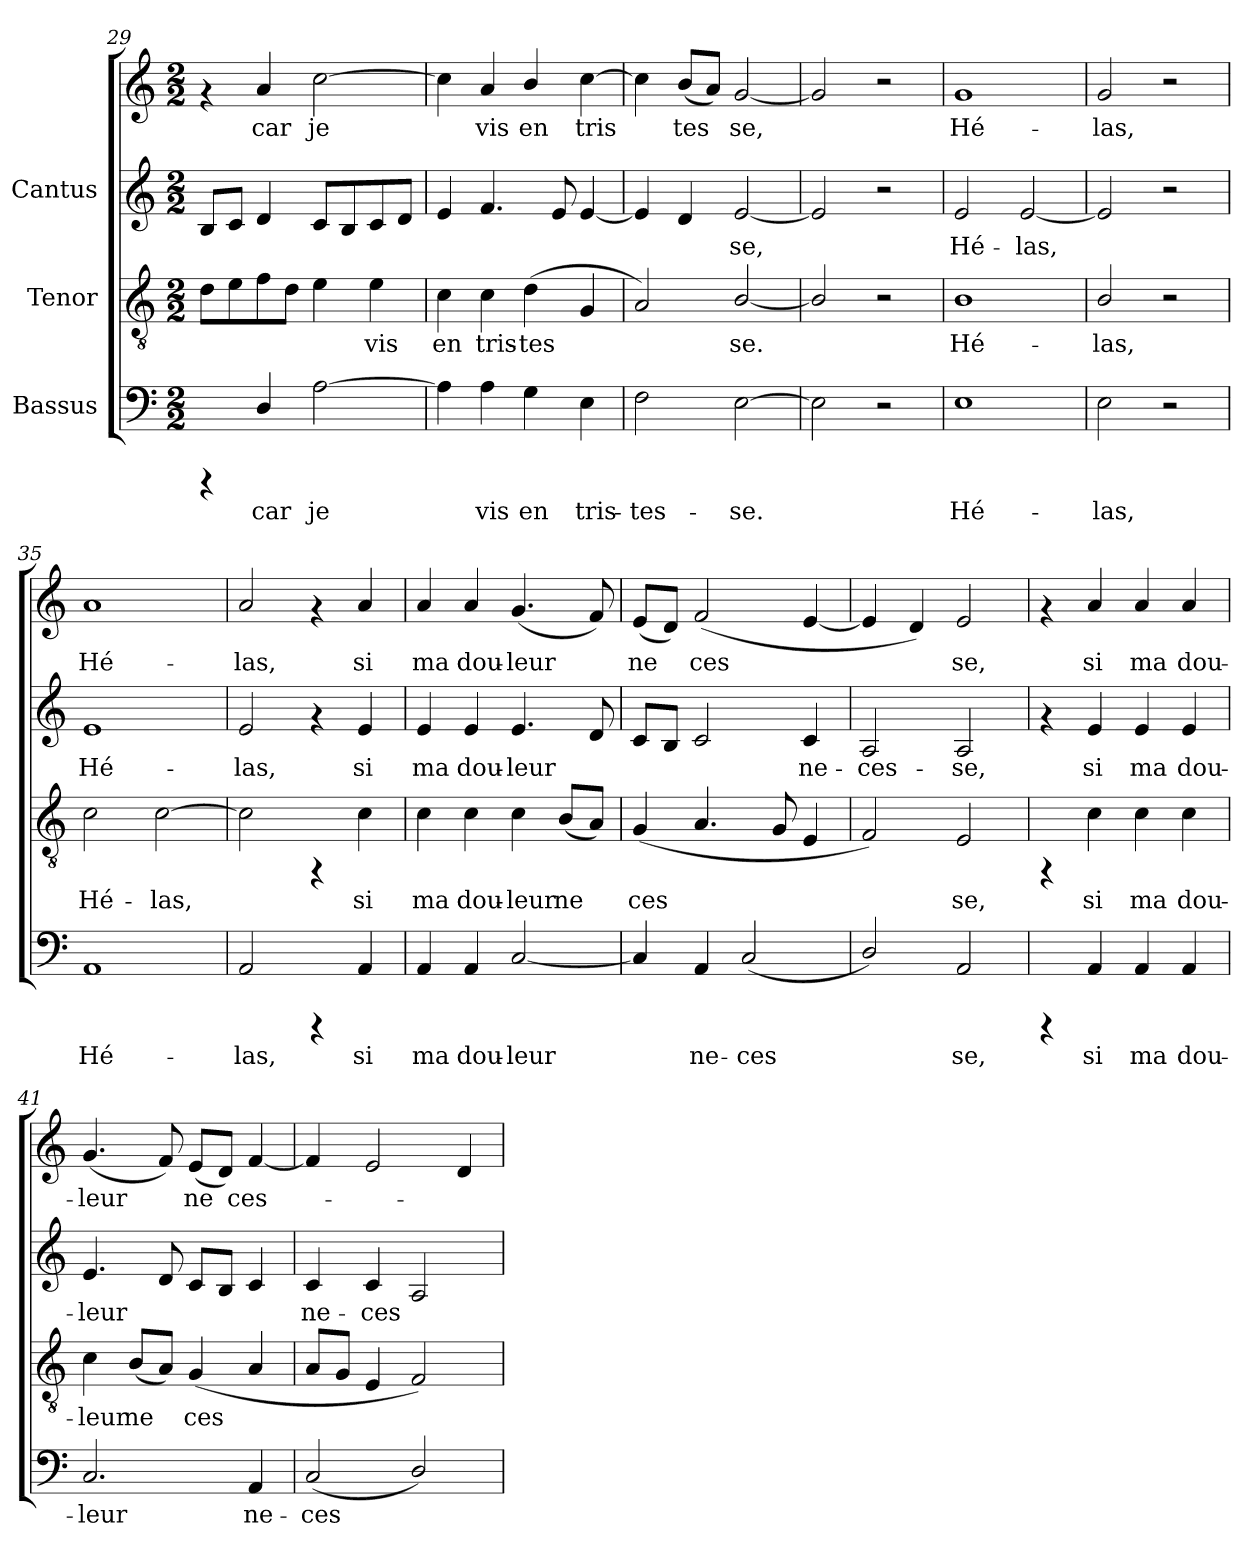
**kern	**text	**kern	**text	**kern	**text	**kern	**text
*part3	*part3	*part2	*part2	*part1	*part1	*part1	*part1
*staff4	*staff4	*staff3	*staff3	*staff2	*staff2	*staff1	*staff1
*I"Bassus	*	*I"Tenor	*	*I"Cantus	*	*	*
*clefF4	*	*clefGv2	*	*clefG2	*	*clefG2	*
*M2/2	*	*M2/2	*	*M2/2	*	*M2/2	*
=29	=29	=29	=29	=29	=29	=29	=29
!	!	!	!LO:LY:b:cj	!	!	!	!
4rCCC	.	8d\L	.	8B/L	.	4rf	.
!	!	!	!LO:LY:b:cj	!	!	!	!
.	.	8e\	.	8c/J	.	.	.
!	!LO:LY:b:cj	!	!LO:LY:b:cj	!	!	!	!LO:LY:b:cj
4D/	car	8f\	.	4d/	.	4a/	-car
!	!	!	!LO:LY:b:cj	!	!	!	!
.	.	8d\J	.	.	.	.	.
!	!LO:LY:b:cj	!	!LO:LY:b:cj	!	!	!	!LO:LY:b:cj
[>2A\	je	4e\	.	8c/L	.	[>2cc\	je
.	.	.	.	8B/	.	.	.
!	!	!	!LO:LY:b:cj	!	!	!	!
.	.	4e\	vis	8c/	.	.	.
.	.	.	.	8d/J	.	.	.
=30	=30	=30	=30	=30	=30	=30	=30
!	!LO:LY:b:cj	!	!LO:LY:b:cj	!	!	!	!LO:LY:b:cj
4A\]	.	4c\	en	4e/	.	4cc\]	.
!	!LO:LY:b:cj	!	!LO:LY:b:cj	!	!	!	!LO:LY:b:cj
4A\	vis	4c\	tris-	4.f/	.	4a/	vis
!	!LO:LY:b:cj	!	!LO:LY:b:cj	!	!	!	!LO:LY:b:cj
4G\	en	(>4d\	-tes-	.	.	4b/	en
.	.	.	.	8e/	.	.	.
!	!LO:LY:b:cj	!	!LO:LY:b:cj	!	!	!	!LO:LY:b:cj
4E\	tris-	4G/	--	[<4e/	.	[>4cc\	tris-
=31	=31	=31	=31	=31	=31	=31	=31
!	!LO:LY:b:cj	!	!LO:LY:b:cj	!	!LO:LY:b:cj	!	!LO:LY:b:cj
2F\	-tes-	2A/)	-	4e/]	.	4cc\]	-
!	!	!	!	!	!LO:LY:b:cj	!	!LO:LY:b:cj
.	.	.	.	4d/	.	(<8b/L	tes-
!	!	!	!	!	!	!	!LO:LY:b:cj
.	.	.	.	.	.	8a/J)	-
!	!LO:LY:b:cj	!	!LO:LY:b:cj	!	!LO:LY:b:cj	!	!LO:LY:b:cj
[>2E\	-se.	[<2B/	se.	[<2e/	se,	[<2g/	se,
=32	=32	=32	=32	=32	=32	=32	=32
2E\]	.	2B/]	.	2e/]	.	2g/]	.
2r	.	2r	.	2r	.	2r	.
=33	=33	=33	=33	=33	=33	=33	=33
!	!LO:LY:b:cj	!	!LO:LY:b:cj	!	!LO:LY:b:cj	!	!LO:LY:b:cj
1E	Hé-	1B	Hé-	2e/	-Hé-	1g	Hé-
!	!	!	!	!	!LO:LY:b:cj	!	!
.	.	.	.	[<2e/	-las,	.	.
!!LO:PB:g=z
=34	=34	=34	=34	=34	=34	=34	=34
!	!LO:LY:b:cj	!	!LO:LY:b:cj	!	!	!	!LO:LY:b:cj
2E\	-las,	2B/	-las,	2e/]	.	2g/	las,
2r	.	2r	.	2r	.	2r	.
=35	=35	=35	=35	=35	=35	=35	=35
!	!LO:LY:b:cj	!	!LO:LY:b:cj	!	!LO:LY:b:cj	!	!LO:LY:b:cj
1AA	Hé-	2c\	Hé-	1e	-Hé-	1a	Hé-
!	!	!	!LO:LY:b:cj	!	!	!	!
.	.	[>2c\	-las,	.	.	.	.
=36	=36	=36	=36	=36	=36	=36	=36
!	!LO:LY:b:cj	!	!LO:LY:b:cj	!	!LO:LY:b:cj	!	!LO:LY:b:cj
2AA/	-las,	2c\]	.	2e/	las,	2a/	-las,
4rCCC	.	4rFF	.	4rf	.	4rf	.
!	!LO:LY:b:cj	!	!LO:LY:b:cj	!	!LO:LY:b:cj	!	!LO:LY:b:cj
4AA/	si	4c\	si	4e/	si	4a/	si
=37	=37	=37	=37	=37	=37	=37	=37
!	!LO:LY:b:cj	!	!LO:LY:b:cj	!	!LO:LY:b:cj	!	!LO:LY:b:cj
4AA/	ma	4c\	ma	4e/	ma	4a/	ma
!	!LO:LY:b:cj	!	!LO:LY:b:cj	!	!LO:LY:b:cj	!	!LO:LY:b:cj
4AA/	dou-	4c\	dou-	4e/	dou-	4a/	dou-
!	!LO:LY:b:cj	!	!LO:LY:b:cj	!	!LO:LY:b:cj	!	!LO:LY:b:cj
[<2C/	-leur	4c\	-leur	4.e/	-leur	(<4.g/	-leur
!	!	!	!LO:LY:b:cj	!	!	!	!
.	.	(<8B/L	ne-	.	.	.	.
!	!	!	!LO:LY:b:cj	!	!LO:LY:b:cj	!	!LO:LY:b:cj
.	.	8A/J)	--	8d/	.	8f/)	.
=38	=38	=38	=38	=38	=38	=38	=38
!	!LO:LY:b:cj	!	!LO:LY:b:cj	!	!LO:LY:b:cj	!	!LO:LY:b:cj
4C/]	.	(<4G/	-ces-	8c/L	-	(<8e/L	ne-
!	!	!	!	!	!LO:LY:b:cj	!	!LO:LY:b:cj
.	.	.	.	8B/J	.	8d/J)	-
!	!LO:LY:b:cj	!	!LO:LY:b:cj	!	!LO:LY:b:cj	!	!LO:LY:b:cj
4AA/	ne-	4.A/	--	2c/	.	(<2f/	ces-
!	!LO:LY:b:cj	!	!	!	!	!	!
(<2C/	-ces-	.	.	.	.	.	.
!	!	!	!LO:LY:b:cj	!	!	!	!
.	.	8G/	--	.	.	.	.
!	!	!	!LO:LY:b:cj	!	!LO:LY:b:cj	!	!LO:LY:b:cj
.	.	4E/	--	4c/	ne-	[<4e/	--
=39	=39	=39	=39	=39	=39	=39	=39
!	!LO:LY:b:cj	!	!LO:LY:b:cj	!	!LO:LY:b:cj	!	!LO:LY:b:cj
2D/)	-	2F/)	-	2A/	ces-	4e/]	-
!	!	!	!	!	!	!	!LO:LY:b:cj
.	.	.	.	.	.	4d/)	.
!	!LO:LY:b:cj	!	!LO:LY:b:cj	!	!LO:LY:b:cj	!	!LO:LY:b:cj
2AA/	se,	2E/	se,	2A/	-se,	2e/	se,
!!LO:LB:g=z
=40	=40	=40	=40	=40	=40	=40	=40
4rCCC	.	4rFF	.	4rf	.	4rf	.
!	!LO:LY:b:cj	!	!LO:LY:b:cj	!	!LO:LY:b:cj	!	!LO:LY:b:cj
4AA/	si	4c\	si	4e/	-si	4a/	si
!	!LO:LY:b:cj	!	!LO:LY:b:cj	!	!LO:LY:b:cj	!	!LO:LY:b:cj
4AA/	ma	4c\	ma	4e/	ma	4a/	ma
!	!LO:LY:b:cj	!	!LO:LY:b:cj	!	!LO:LY:b:cj	!	!LO:LY:b:cj
4AA/	dou-	4c\	dou-	4e/	dou-	4a/	dou-
=41	=41	=41	=41	=41	=41	=41	=41
!	!LO:LY:b:cj	!	!LO:LY:b:cj	!	!LO:LY:b:cj	!	!LO:LY:b:cj
2.C/	-leur	4c\	-leur	4.e/	-leur	(<4.g/	-leur
!	!	!	!LO:LY:b:cj	!	!	!	!
.	.	(<8B/L	ne-	.	.	.	.
!	!	!	!LO:LY:b:cj	!	!LO:LY:b:cj	!	!LO:LY:b:cj
.	.	8A/J)	-	8d/	.	8f/)	.
!	!	!	!LO:LY:b:cj	!	!LO:LY:b:cj	!	!LO:LY:b:cj
.	.	(<4G/	ces-	8c/L	.	(<8e/L	ne-
!	!	!	!	!	!LO:LY:b:cj	!	!LO:LY:b:cj
.	.	.	.	8B/J	.	8d/J)	-
!	!LO:LY:b:cj	!	!LO:LY:b:cj	!	!LO:LY:b:cj	!	!LO:LY:b:cj
4AA/	ne-	4A/	--	4c/	.	[<4f/	ces-
=42	=42	=42	=42	=42	=42	=42	=42
!	!LO:LY:b:cj	!	!	!	!LO:LY:b:cj	!	!
(<2C/	-ces-	8A/L	.	4c/	ne-	4f/]	.
.	.	8G/J	.	.	.	.	.
!	!	!	!	!	!LO:LY:b:cj	!	!
.	.	4E/	.	4c/	-ces-	2e/	.
!	!LO:LY:b:cj	!	!	!	!LO:LY:b:cj	!	!
2D/)	--	2F/)	.	2A/	--	.	.
.	.	.	.	.	.	4d/	.
=	=	=	=	=	=	=	=
*-	*-	*-	*-	*-	*-	*-	*-
